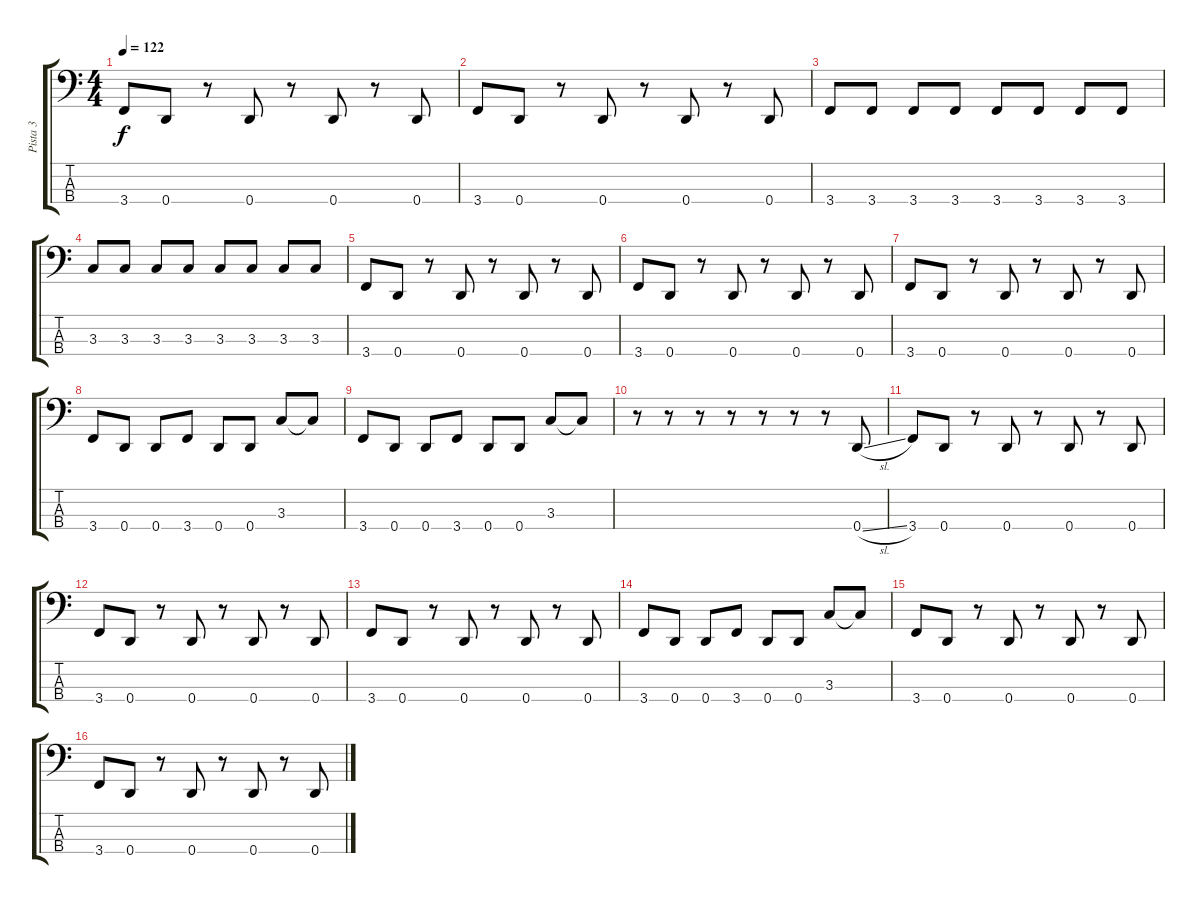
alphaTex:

\track ("Pista 3" "Pista 3") {instrument electricbasspick}
\staff {score tabs}
\tuning (G2 D2 A1 D1) {hide}
\ts (4 4)
\tempo 122
\clef f4
\ks c
3.4.8{dy f} 0.4.8 r.8 0.4.8 r.8 0.4.8 r.8 0.4.8 |
3.4.8 0.4.8 r.8 0.4.8 r.8 0.4.8 r.8 0.4.8 |
3.4.8 3.4.8 3.4.8 3.4.8 3.4.8 3.4.8 3.4.8 3.4.8 |
3.3.8 3.3.8 3.3.8 3.3.8 3.3.8 3.3.8 3.3.8 3.3.8 |
3.4.8 0.4.8 r.8 0.4.8 r.8 0.4.8 r.8 0.4.8 |
3.4.8 0.4.8 r.8 0.4.8 r.8 0.4.8 r.8 0.4.8 |
3.4.8 0.4.8 r.8 0.4.8 r.8 0.4.8 r.8 0.4.8 |
3.4.8 0.4.8 0.4.8 3.4.8 0.4.8 0.4.8 3.3.8 3.3{t}.8 |
3.4.8 0.4.8 0.4.8 3.4.8 0.4.8 0.4.8 3.3.8 3.3{t}.8 |
r.8 r.8 r.8 r.8 r.8 r.8 r.8 0.4{sl}.8 |
3.4.8 0.4.8 r.8 0.4.8 r.8 0.4.8 r.8 0.4.8 |
3.4.8 0.4.8 r.8 0.4.8 r.8 0.4.8 r.8 0.4.8 |
3.4.8 0.4.8 r.8 0.4.8 r.8 0.4.8 r.8 0.4.8 |
3.4.8 0.4.8 0.4.8 3.4.8 0.4.8 0.4.8 3.3.8 3.3{t}.8 |
3.4.8 0.4.8 r.8 0.4.8 r.8 0.4.8 r.8 0.4.8 |
3.4.8 0.4.8 r.8 0.4.8 r.8 0.4.8 r.8 0.4.8
